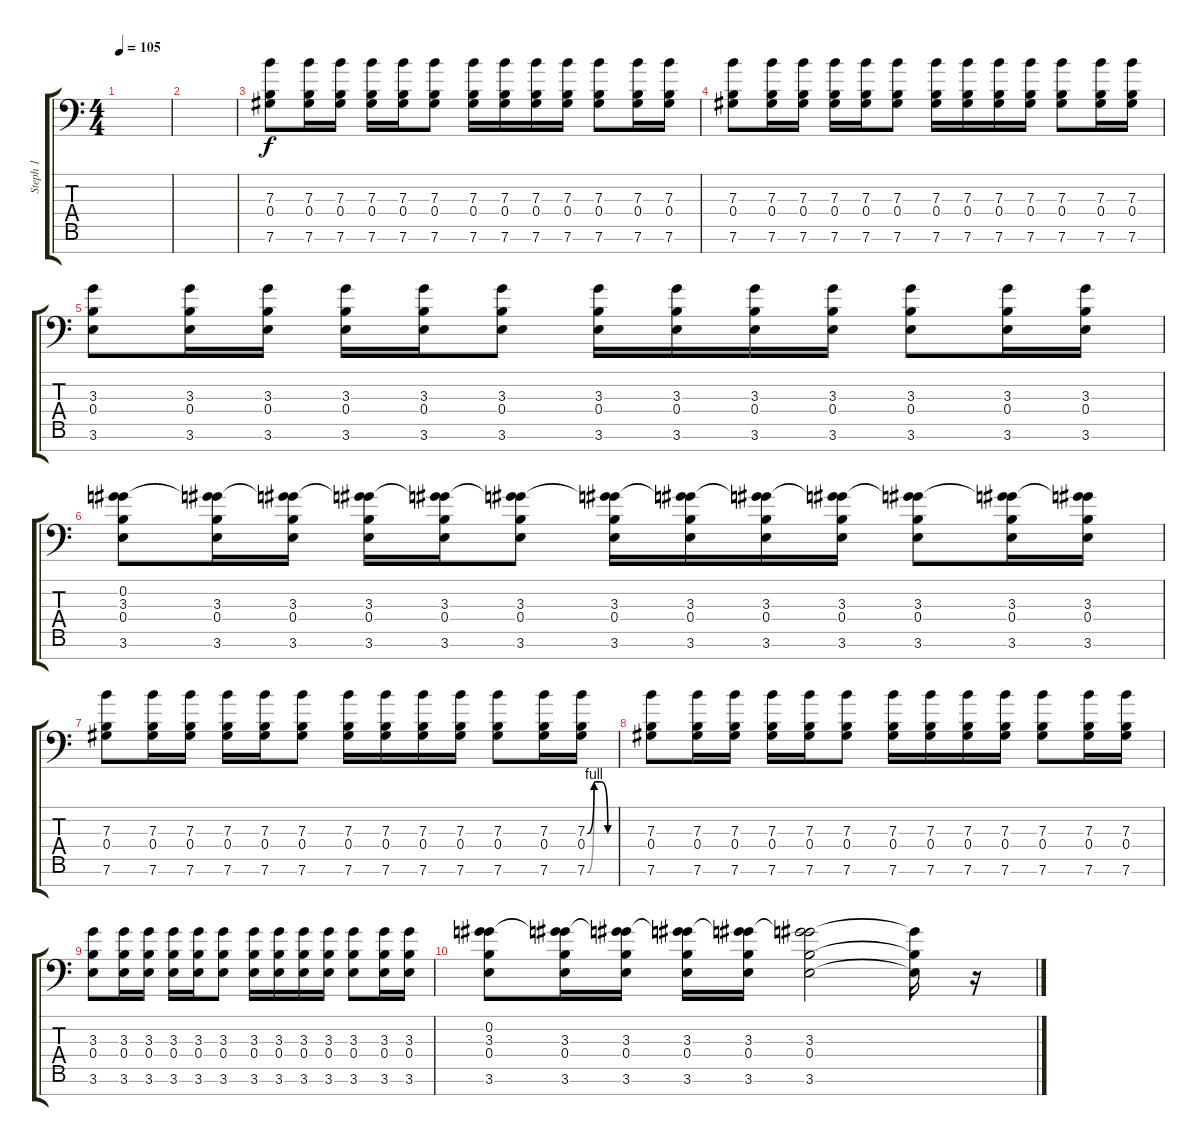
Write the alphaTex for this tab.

\track ("Steph 1" "Steph 1") {instrument overdrivenguitar}
\staff {score tabs}
\tuning (Db4 Ab3 E3 B2 Gb2 Db2 Ab1) {hide}
\ts (4 4)
\tempo 105
\clef f4
\ks c
|
|
(7.3 0.4 7.6).8 (7.3 0.4 7.6).16 (7.3 0.4 7.6).16 (7.3 0.4 7.6).16 (7.3 0.4 7.6).16 (7.3 0.4 7.6).8 (7.3 0.4 7.6).16 (7.3 0.4 7.6).16 (7.3 0.4 7.6).16 (7.3 0.4 7.6).16 (7.3 0.4 7.6).8 (7.3 0.4 7.6).16 (7.3 0.4 7.6).16 |
(7.3 0.4 7.6).8 (7.3 0.4 7.6).16 (7.3 0.4 7.6).16 (7.3 0.4 7.6).16 (7.3 0.4 7.6).16 (7.3 0.4 7.6).8 (7.3 0.4 7.6).16 (7.3 0.4 7.6).16 (7.3 0.4 7.6).16 (7.3 0.4 7.6).16 (7.3 0.4 7.6).8 (7.3 0.4 7.6).16 (7.3 0.4 7.6).16 |
(3.3 0.4 3.6).8 (3.3 0.4 3.6).16 (3.3 0.4 3.6).16 (3.3 0.4 3.6).16 (3.3 0.4 3.6).16 (3.3 0.4 3.6).8 (3.3 0.4 3.6).16 (3.3 0.4 3.6).16 (3.3 0.4 3.6).16 (3.3 0.4 3.6).16 (3.3 0.4 3.6).8 (3.3 0.4 3.6).16 (3.3 0.4 3.6).16 |
(0.2 3.3 0.4 3.6).8 (0.2{t} 3.3 0.4 3.6).16 (0.2{t} 3.3 0.4 3.6).16 (0.2{t} 3.3 0.4 3.6).16 (0.2{t} 3.3 0.4 3.6).16 (0.2{t} 3.3 0.4 3.6).8 (0.2{t} 3.3 0.4 3.6).16 (0.2{t} 3.3 0.4 3.6).16 (0.2{t} 3.3 0.4 3.6).16 (0.2{t} 3.3 0.4 3.6).16 (0.2{t} 3.3 0.4 3.6).8 (0.2{t} 3.3 0.4 3.6).16 (0.2{t} 3.3 0.4 3.6).16 |
(7.3 0.4 7.6).8 (7.3 0.4 7.6).16 (7.3 0.4 7.6).16 (7.3 0.4 7.6).16 (7.3 0.4 7.6).16 (7.3 0.4 7.6).8 (7.3 0.4 7.6).16 (7.3 0.4 7.6).16 (7.3 0.4 7.6).16 (7.3 0.4 7.6).16 (7.3 0.4 7.6).8 (7.3 0.4 7.6).16 (7.3{be (custom 0 0 15 4 30 4 45 0 60 0)} 0.4 7.6{be (custom 0 0 15 4 30 4 45 0 60 0)}).16 |
(7.3 0.4 7.6).8 (7.3 0.4 7.6).16 (7.3 0.4 7.6).16 (7.3 0.4 7.6).16 (7.3 0.4 7.6).16 (7.3 0.4 7.6).8 (7.3 0.4 7.6).16 (7.3 0.4 7.6).16 (7.3 0.4 7.6).16 (7.3 0.4 7.6).16 (7.3 0.4 7.6).8 (7.3 0.4 7.6).16 (7.3 0.4 7.6).16 |
(3.3 0.4 3.6).8 (3.3 0.4 3.6).16 (3.3 0.4 3.6).16 (3.3 0.4 3.6).16 (3.3 0.4 3.6).16 (3.3 0.4 3.6).8 (3.3 0.4 3.6).16 (3.3 0.4 3.6).16 (3.3 0.4 3.6).16 (3.3 0.4 3.6).16 (3.3 0.4 3.6).8 (3.3 0.4 3.6).16 (3.3 0.4 3.6).16 |
(0.2 3.3 0.4 3.6).8 (0.2{t} 3.3 0.4 3.6).16 (0.2{t} 3.3 0.4 3.6).16 (0.2{t} 3.3 0.4 3.6).16 (0.2{t} 3.3 0.4 3.6).16 (0.2{t} 3.3 0.4 3.6).2 (3.3{t} 0.4{t} 3.6{t}).16 r.16
